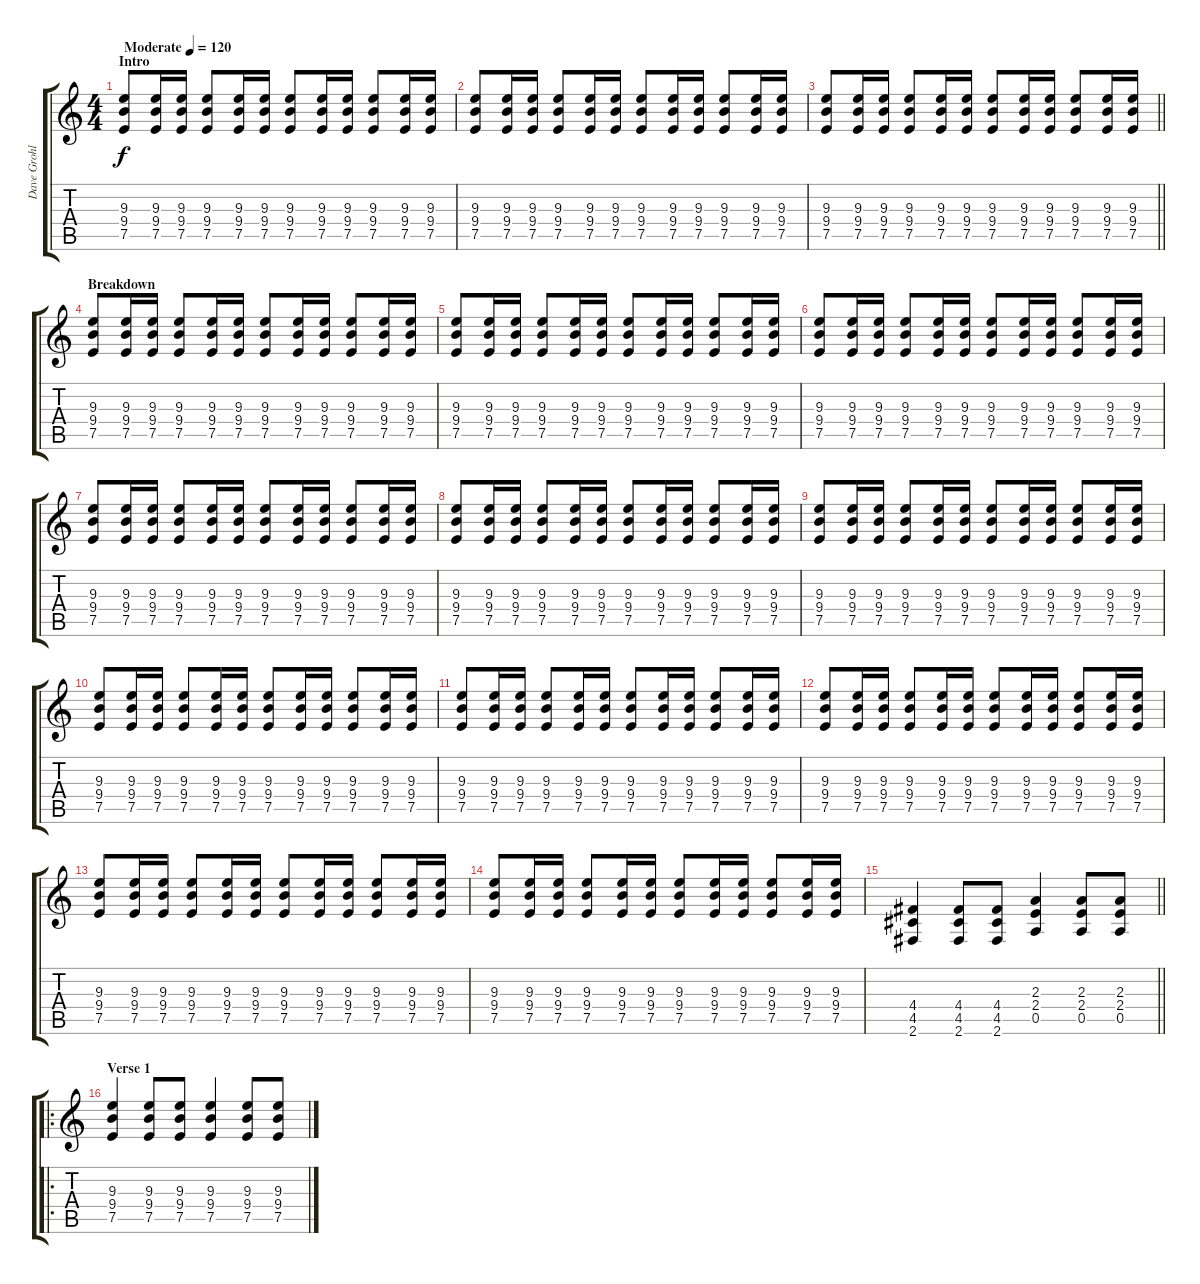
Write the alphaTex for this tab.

\track ("Dave Grohl (Rhythm)" "Dave Grohl") {instrument overdrivenguitar}
\staff {score tabs}
\tuning (E4 B3 G3 D3 A2 E2) {hide}
\ts (4 4)
\section ("" "Intro")
\tempo (120 "Moderate")
\clef g2
\ks c
(9.3 9.4 7.5).8{dy f instrument overdrivenguitar} (9.3 9.4 7.5).16 (9.3 9.4 7.5).16 (9.3 9.4 7.5).8 (9.3 9.4 7.5).16 (9.3 9.4 7.5).16 (9.3 9.4 7.5).8 (9.3 9.4 7.5).16 (9.3 9.4 7.5).16 (9.3 9.4 7.5).8 (9.3 9.4 7.5).16 (9.3 9.4 7.5).16 |
(9.3 9.4 7.5).8 (9.3 9.4 7.5).16 (9.3 9.4 7.5).16 (9.3 9.4 7.5).8 (9.3 9.4 7.5).16 (9.3 9.4 7.5).16 (9.3 9.4 7.5).8 (9.3 9.4 7.5).16 (9.3 9.4 7.5).16 (9.3 9.4 7.5).8 (9.3 9.4 7.5).16 (9.3 9.4 7.5).16 |
\barLineRight lightlight
(9.3 9.4 7.5).8 (9.3 9.4 7.5).16 (9.3 9.4 7.5).16 (9.3 9.4 7.5).8 (9.3 9.4 7.5).16 (9.3 9.4 7.5).16 (9.3 9.4 7.5).8 (9.3 9.4 7.5).16 (9.3 9.4 7.5).16 (9.3 9.4 7.5).8 (9.3 9.4 7.5).16 (9.3 9.4 7.5).16 |
\section ("" "Breakdown")
(9.3 9.4 7.5).8 (9.3 9.4 7.5).16 (9.3 9.4 7.5).16 (9.3 9.4 7.5).8 (9.3 9.4 7.5).16 (9.3 9.4 7.5).16 (9.3 9.4 7.5).8 (9.3 9.4 7.5).16 (9.3 9.4 7.5).16 (9.3 9.4 7.5).8 (9.3 9.4 7.5).16 (9.3 9.4 7.5).16 |
(9.3 9.4 7.5).8 (9.3 9.4 7.5).16 (9.3 9.4 7.5).16 (9.3 9.4 7.5).8 (9.3 9.4 7.5).16 (9.3 9.4 7.5).16 (9.3 9.4 7.5).8 (9.3 9.4 7.5).16 (9.3 9.4 7.5).16 (9.3 9.4 7.5).8 (9.3 9.4 7.5).16 (9.3 9.4 7.5).16 |
(9.3 9.4 7.5).8 (9.3 9.4 7.5).16 (9.3 9.4 7.5).16 (9.3 9.4 7.5).8 (9.3 9.4 7.5).16 (9.3 9.4 7.5).16 (9.3 9.4 7.5).8 (9.3 9.4 7.5).16 (9.3 9.4 7.5).16 (9.3 9.4 7.5).8 (9.3 9.4 7.5).16 (9.3 9.4 7.5).16 |
(9.3 9.4 7.5).8 (9.3 9.4 7.5).16 (9.3 9.4 7.5).16 (9.3 9.4 7.5).8 (9.3 9.4 7.5).16 (9.3 9.4 7.5).16 (9.3 9.4 7.5).8 (9.3 9.4 7.5).16 (9.3 9.4 7.5).16 (9.3 9.4 7.5).8 (9.3 9.4 7.5).16 (9.3 9.4 7.5).16 |
(9.3 9.4 7.5).8 (9.3 9.4 7.5).16 (9.3 9.4 7.5).16 (9.3 9.4 7.5).8 (9.3 9.4 7.5).16 (9.3 9.4 7.5).16 (9.3 9.4 7.5).8 (9.3 9.4 7.5).16 (9.3 9.4 7.5).16 (9.3 9.4 7.5).8 (9.3 9.4 7.5).16 (9.3 9.4 7.5).16 |
(9.3 9.4 7.5).8 (9.3 9.4 7.5).16 (9.3 9.4 7.5).16 (9.3 9.4 7.5).8 (9.3 9.4 7.5).16 (9.3 9.4 7.5).16 (9.3 9.4 7.5).8 (9.3 9.4 7.5).16 (9.3 9.4 7.5).16 (9.3 9.4 7.5).8 (9.3 9.4 7.5).16 (9.3 9.4 7.5).16 |
(9.3 9.4 7.5).8 (9.3 9.4 7.5).16 (9.3 9.4 7.5).16 (9.3 9.4 7.5).8 (9.3 9.4 7.5).16 (9.3 9.4 7.5).16 (9.3 9.4 7.5).8 (9.3 9.4 7.5).16 (9.3 9.4 7.5).16 (9.3 9.4 7.5).8 (9.3 9.4 7.5).16 (9.3 9.4 7.5).16 |
(9.3 9.4 7.5).8 (9.3 9.4 7.5).16 (9.3 9.4 7.5).16 (9.3 9.4 7.5).8 (9.3 9.4 7.5).16 (9.3 9.4 7.5).16 (9.3 9.4 7.5).8 (9.3 9.4 7.5).16 (9.3 9.4 7.5).16 (9.3 9.4 7.5).8 (9.3 9.4 7.5).16 (9.3 9.4 7.5).16 |
(9.3 9.4 7.5).8 (9.3 9.4 7.5).16 (9.3 9.4 7.5).16 (9.3 9.4 7.5).8 (9.3 9.4 7.5).16 (9.3 9.4 7.5).16 (9.3 9.4 7.5).8 (9.3 9.4 7.5).16 (9.3 9.4 7.5).16 (9.3 9.4 7.5).8 (9.3 9.4 7.5).16 (9.3 9.4 7.5).16 |
(9.3 9.4 7.5).8 (9.3 9.4 7.5).16 (9.3 9.4 7.5).16 (9.3 9.4 7.5).8 (9.3 9.4 7.5).16 (9.3 9.4 7.5).16 (9.3 9.4 7.5).8 (9.3 9.4 7.5).16 (9.3 9.4 7.5).16 (9.3 9.4 7.5).8 (9.3 9.4 7.5).16 (9.3 9.4 7.5).16 |
(9.3 9.4 7.5).8 (9.3 9.4 7.5).16 (9.3 9.4 7.5).16 (9.3 9.4 7.5).8 (9.3 9.4 7.5).16 (9.3 9.4 7.5).16 (9.3 9.4 7.5).8 (9.3 9.4 7.5).16 (9.3 9.4 7.5).16 (9.3 9.4 7.5).8 (9.3 9.4 7.5).16 (9.3 9.4 7.5).16 |
\barLineRight lightlight
(4.4 4.5 2.6).4 (4.4 4.5 2.6).8 (4.4 4.5 2.6).8 (2.3 2.4 0.5).4 (2.3 2.4 0.5).8 (2.3 2.4 0.5).8 |
\ro
\section ("" "Verse 1")
(9.3 9.4 7.5).4{instrument electricguitarclean} (9.3 9.4 7.5).8 (9.3 9.4 7.5).8 (9.3 9.4 7.5).4 (9.3 9.4 7.5).8 (9.3 9.4 7.5).8
